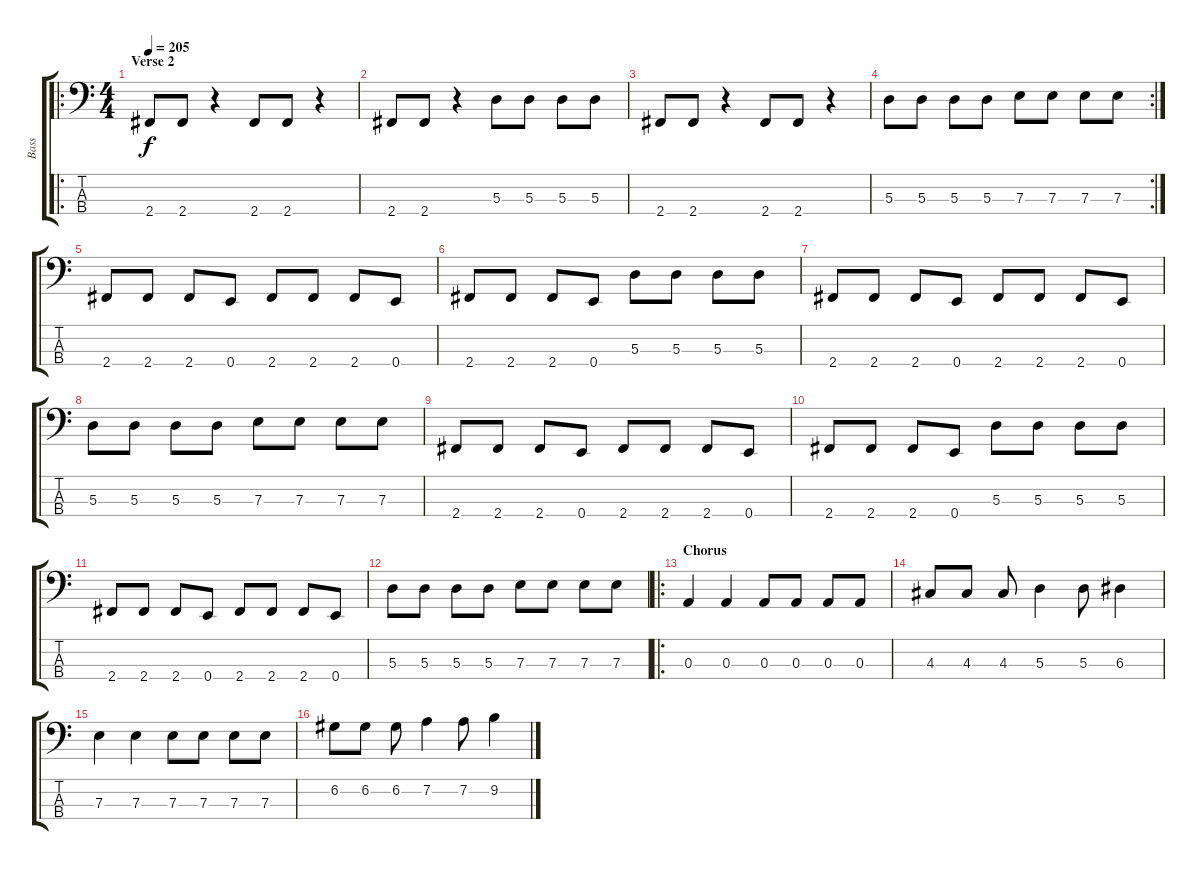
\track ("Bass" "Bass") {instrument electricbassfinger}
\staff {score tabs}
\tuning (G2 D2 A1 E1) {hide}
\ro
\ts (4 4)
\section ("" "Verse 2")
\tempo 205
\clef f4
\ks c
2.4.8{dy f} 2.4.8 r.4 2.4.8 2.4.8 r.4 |
2.4.8 2.4.8 r.4 5.3.8 5.3.8 5.3.8 5.3.8 |
2.4.8 2.4.8 r.4 2.4.8 2.4.8 r.4 |
\rc 2
5.3.8 5.3.8 5.3.8 5.3.8 7.3.8 7.3.8 7.3.8 7.3.8 |
2.4.8 2.4.8 2.4.8 0.4.8 2.4.8 2.4.8 2.4.8 0.4.8 |
2.4.8 2.4.8 2.4.8 0.4.8 5.3.8 5.3.8 5.3.8 5.3.8 |
2.4.8 2.4.8 2.4.8 0.4.8 2.4.8 2.4.8 2.4.8 0.4.8 |
5.3.8 5.3.8 5.3.8 5.3.8 7.3.8 7.3.8 7.3.8 7.3.8 |
2.4.8 2.4.8 2.4.8 0.4.8 2.4.8 2.4.8 2.4.8 0.4.8 |
2.4.8 2.4.8 2.4.8 0.4.8 5.3.8 5.3.8 5.3.8 5.3.8 |
2.4.8 2.4.8 2.4.8 0.4.8 2.4.8 2.4.8 2.4.8 0.4.8 |
5.3.8 5.3.8 5.3.8 5.3.8 7.3.8 7.3.8 7.3.8 7.3.8 |
\ro
\section ("" "Chorus")
0.3.4 0.3.4 0.3.8 0.3.8 0.3.8 0.3.8 |
4.3.8 4.3.8 4.3.8 5.3.4 5.3.8 6.3.4 |
7.3.4 7.3.4 7.3.8 7.3.8 7.3.8 7.3.8 |
6.2.8 6.2.8 6.2.8 7.2.4 7.2.8 9.2.4
